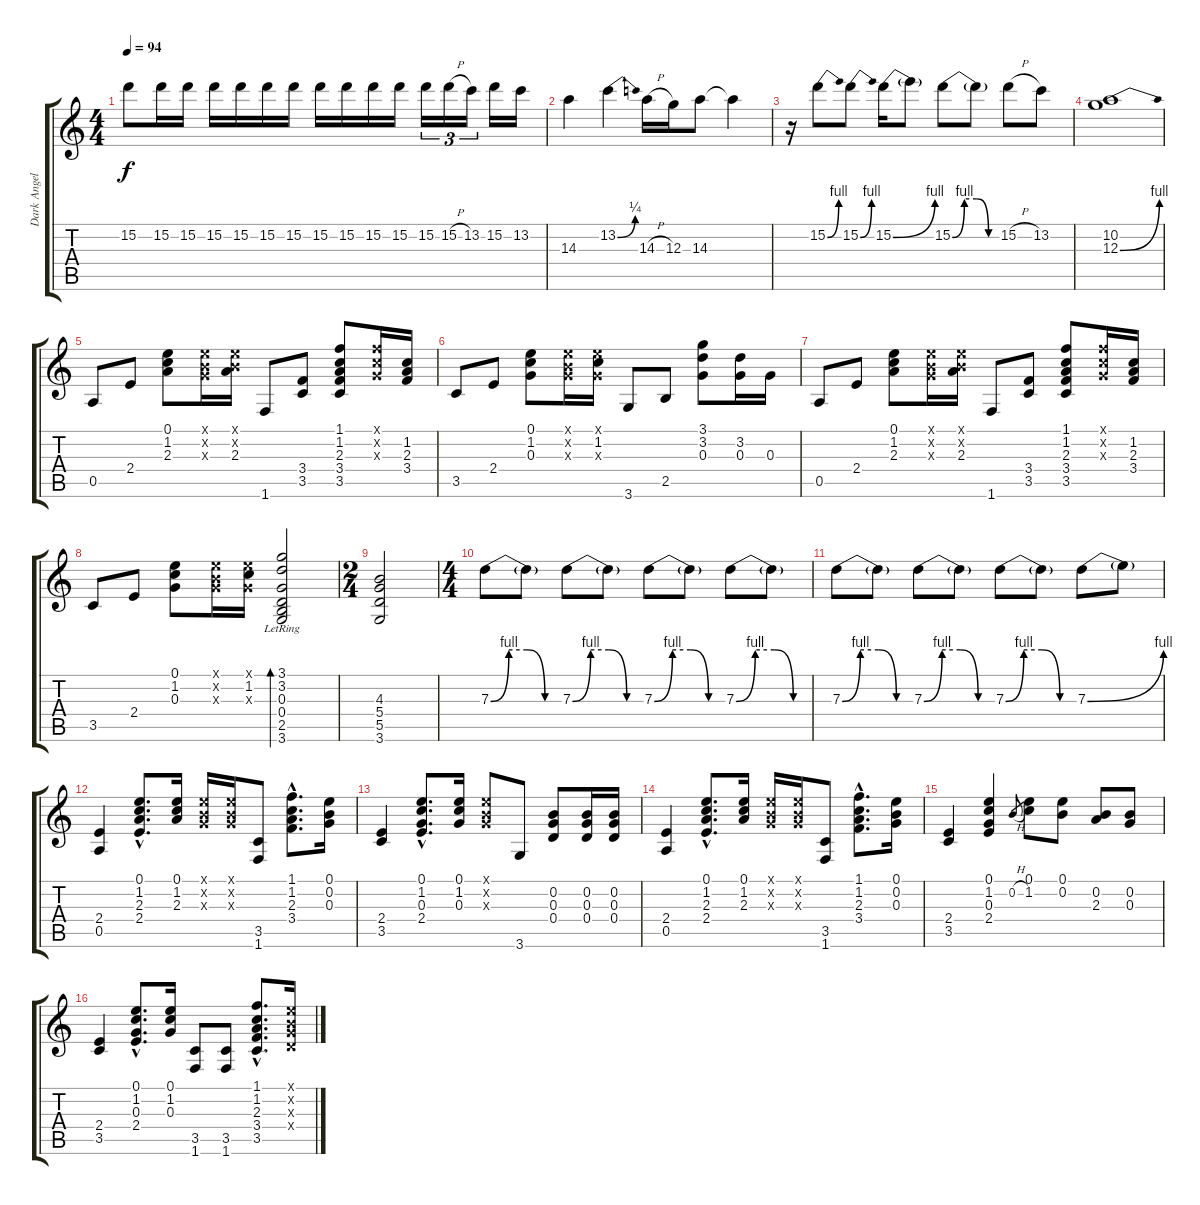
\track ("Dark Angel" "Dark Angel") {instrument acousticguitarnylon}
\staff {score tabs}
\tuning (E4 B3 G3 D3 A2 E2) {hide}
\ts (4 4)
\tempo 94
\clef g2
\ks c
15.2{t}.8{dy f} 15.2.16 15.2.16 15.2.16 15.2.16 15.2.16 15.2.16 15.2.16 15.2.16 15.2.16 15.2.16 15.2.16{tu (3 2)} 15.2{h}.16{tu (3 2)} 13.2.16{tu (3 2)} 15.2.16 13.2.16 |
14.3.4 13.2{be (bend 0 0 60 1)}.4 14.3{h}.16 12.3.16 14.3.8 14.3{t}.4 |
r.16 15.2{be (bend 0 0 60 4)}.8 15.2{be (bend 0 0 60 4)}.8 15.2{be (bend 0 0 60 4)}.16 15.2{t}.8 15.2{be (custom 0 0 15 4 30 4 45 0 60 0)}.8 15.2{t}.8 15.2{h}.8 13.2.8 |
(10.2 12.3{be (bend 0 0 60 4)}).1 |
0.5.8{instrument electricguitarclean} 2.4.8 (0.1 1.2 2.3).8 (0.1{x} 0.2{x} 0.3{x}).16 (0.1{x} 0.2{x} 2.3).16 1.6.8 (3.4 3.5).8 (1.1 1.2 2.3 3.4 3.5).8 (1.1{x} 1.2{x} 0.3{x}).16 (1.2 2.3 3.4).16 |
3.5.8 2.4.8 (0.1 1.2 0.3).8 (0.1{x} 0.2{x} 0.3{x}).16 (0.1{x} 1.2 0.3{x}).16 3.6.8 2.5.8 (3.1 3.2 0.3).8 (3.2 0.3).16 0.3.16 |
0.5.8 2.4.8 (0.1 1.2 2.3).8 (0.1{x} 0.2{x} 0.3{x}).16 (0.1{x} 0.2{x} 2.3).16 1.6.8 (3.4 3.5).8 (1.1 1.2 2.3 3.4 3.5).8 (1.1{x} 1.2{x} 0.3{x}).16 (1.2 2.3 3.4).16 |
3.5.8 2.4.8 (0.1 1.2 0.3).8 (0.1{x} 0.2{x} 0.3{x}).16 (0.1{x} 1.2 0.3{x}).16 (3.1 3.2 0.3 0.4{lr} 2.5{lr} 3.6).2{bd 240} |
\ts (2 4)
(4.3 5.4 5.5 3.6).2 |
\ts (4 4)
7.3{be (custom 0 0 15 4 30 4 45 0 60 0)}.8{instrument distortionguitar} 7.3{t}.8 7.3{be (custom 0 0 15 4 30 4 45 0 60 0)}.8 7.3{t}.8 7.3{be (custom 0 0 15 4 30 4 45 0 60 0)}.8 7.3{t}.8 7.3{be (custom 0 0 15 4 30 4 45 0 60 0)}.8 7.3{t}.8 |
7.3{be (custom 0 0 15 4 30 4 45 0 60 0)}.8 7.3{t}.8 7.3{be (custom 0 0 15 4 30 4 45 0 60 0)}.8 7.3{t}.8 7.3{be (custom 0 0 15 4 30 4 45 0 60 0)}.8 7.3{t}.8 7.3{be (bend 0 0 60 4)}.8 7.3{t}.8 |
(2.4 0.5).4 (0.1{hac} 1.2{hac} 2.3{hac} 2.4{hac}).8{d} (0.1 1.2 2.3).16 (0.1{x} 0.2{x} 0.3{x}).16 (0.1{x} 0.2{x} 0.3{x}).16 (3.5 1.6).8 (1.1{hac} 1.2{hac} 2.3{hac} 3.4{hac}).8{d} (0.1 0.2 0.3).16 |
(2.4 3.5).4 (0.1{hac} 1.2{hac} 0.3{hac} 2.4{hac}).8{d} (0.1 1.2 0.3).16 (0.1{x} 0.2{x} 0.3{x}).8 3.6.8 (0.2 0.3 0.4).8 (0.2 0.3 0.4).16 (0.2 0.3 0.4).16 |
(2.4 0.5).4 (0.1{hac} 1.2{hac} 2.3{hac} 2.4{hac}).8{d} (0.1 1.2 2.3).16 (0.1{x} 0.2{x} 0.3{x}).16 (0.1{x} 0.2{x} 0.3{x}).16 (3.5 1.6).8 (1.1{hac} 1.2{hac} 2.3{hac} 3.4{hac}).8{d} (0.1 0.2 0.3).16 |
(2.4 3.5).4 (0.1 1.2 0.3 2.4).4 0.2{h}.8{gr} (0.1 1.2).8 (0.1 0.2).8 (0.2 2.3).8 (0.2 0.3).8 |
(2.4 3.5).4 (0.1{hac} 1.2{hac} 0.3{hac} 2.4{hac}).8{d} (0.1 1.2 0.3).16 (3.5 1.6).8 (3.5 1.6).8 (1.1{hac} 1.2{hac} 2.3{hac} 3.4{hac} 3.5{hac}).8{d} (0.1{x} 0.2{x} 0.3{x} 0.4{x}).16
